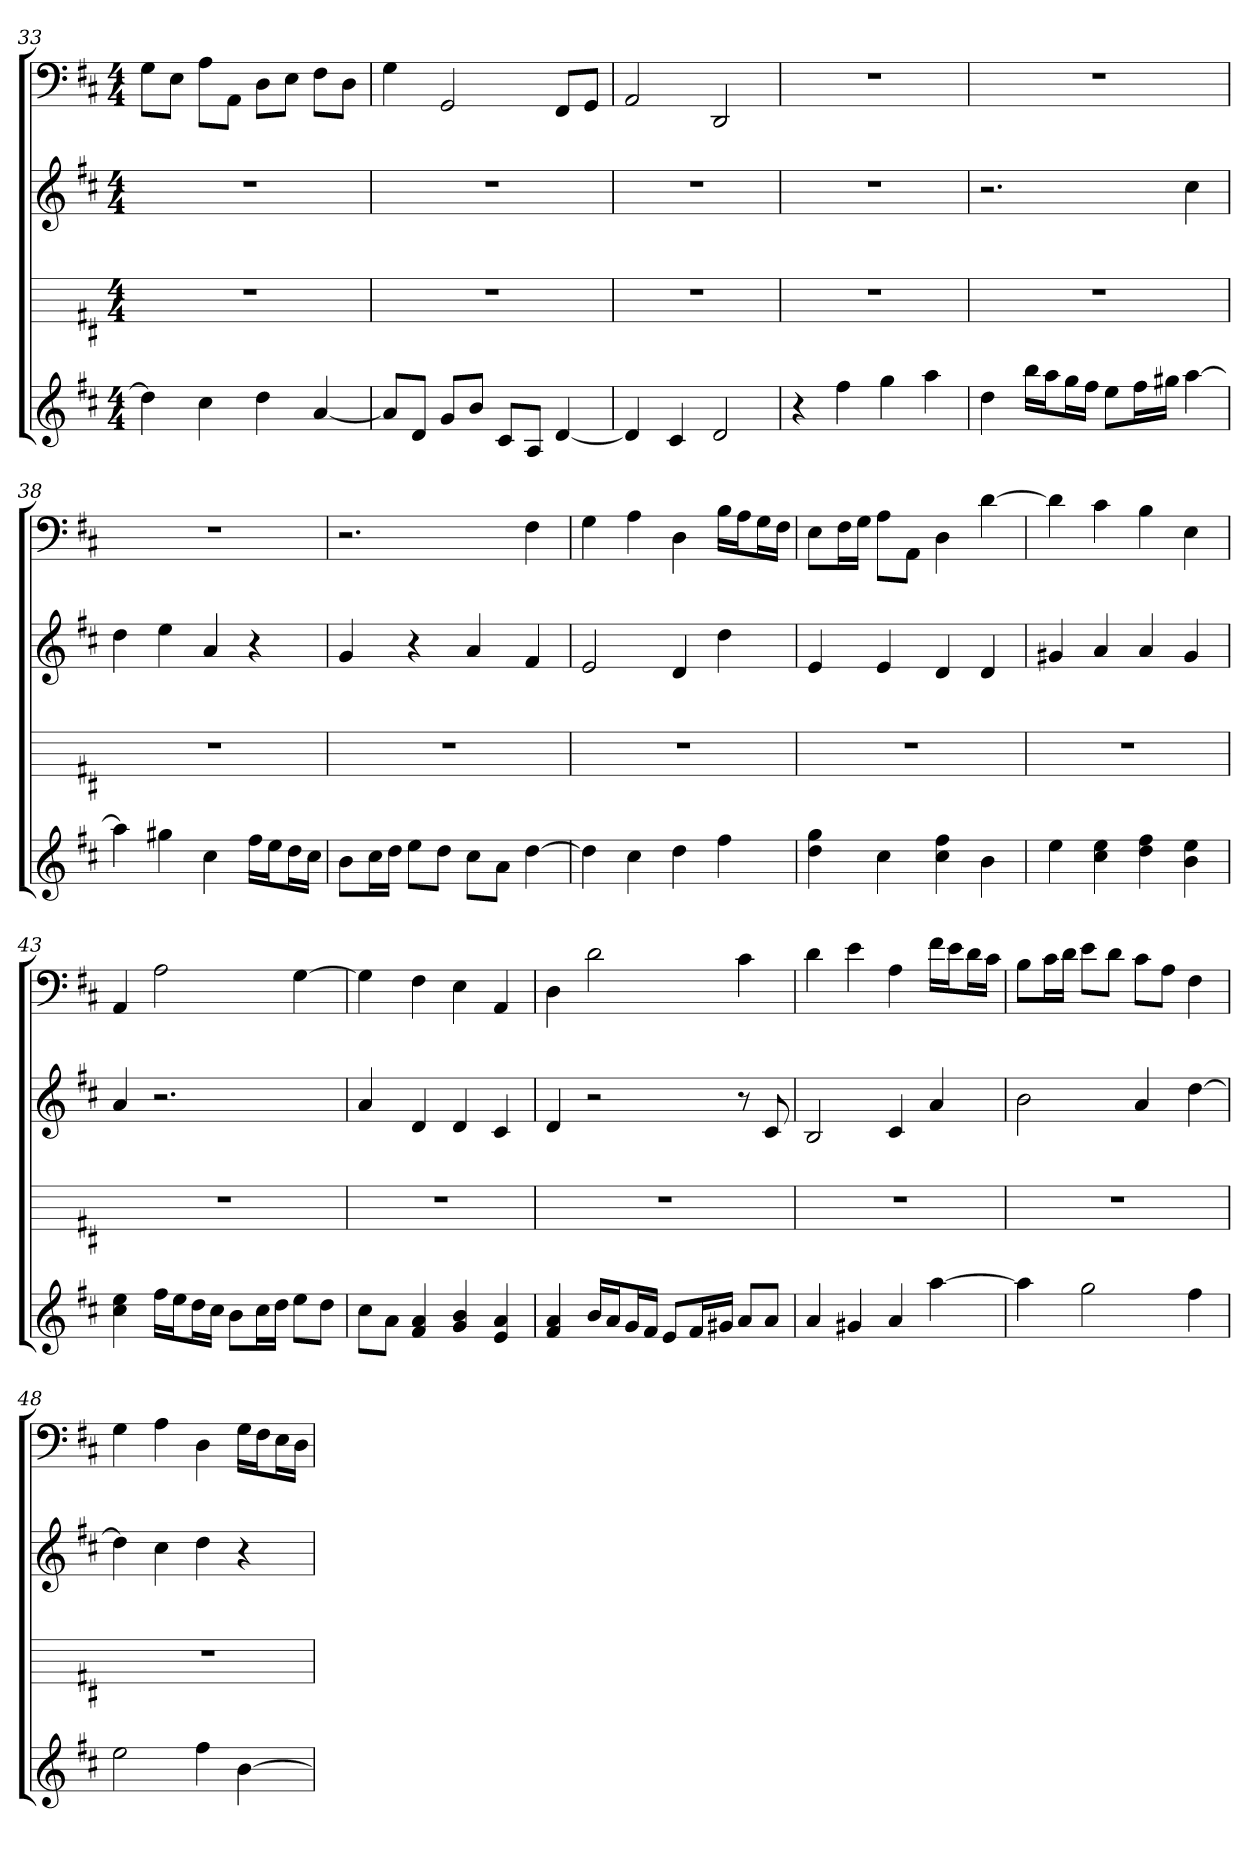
**kern	**kern	**kern	**kern
*part4	*part3	*part2	*part1
*staff4	*staff3	*staff2	*staff1
*k[f#c#]	*k[f#c#]	*k[f#c#]	*k[f#c#]
*D:	*D:	*D:	*D:
*M4/4	*M4/4	*M4/4	*M4/4
=33	=33	=33	=33
4dd]	1r	1r	8GL
.	.	.	8EJ
4cc#	.	.	8AL
.	.	.	8AAJ
4dd	.	.	8DL
.	.	.	8EJ
[4a	.	.	8F#L
.	.	.	8DJ
=34	=34	=34	=34
8aL]	1r	1r	4G
8dJ	.	.	.
8gL	.	.	2GG
8bJ	.	.	.
8c#L	.	.	.
8AJ	.	.	.
[4d	.	.	8FF#L
.	.	.	8GGJ
=35	=35	=35	=35
4d]	1r	1r	2AA
4c#	.	.	.
2d	.	.	2DD
=36	=36	=36	=36
4r	1r	1r	1r
4ff#	.	.	.
4gg	.	.	.
4aa	.	.	.
=37	=37	=37	=37
4dd	1r	2.r	1r
16bbLL	.	.	.
16aaJ	.	.	.
16ggL	.	.	.
16ff#JJ	.	.	.
8eeL	.	.	.
16ff#L	.	.	.
16gg#XJJ	.	.	.
[4aa	.	4cc#	.
=38	=38	=38	=38
4aa]	1r	4dd	1r
4gg#X	.	4ee	.
4cc#	.	4a	.
16ff#LL	.	4r	.
16eeJ	.	.	.
16ddL	.	.	.
16cc#JJ	.	.	.
=39	=39	=39	=39
8bL	1r	4g	2.r
16cc#L	.	.	.
16ddJJ	.	.	.
8eeL	.	4r	.
8ddJ	.	.	.
8cc#L	.	4a	.
8aJ	.	.	.
[4dd	.	4f#	4F#
=40	=40	=40	=40
4dd]	1r	2e	4G
4cc#	.	.	4A
4dd	.	4d	4D
4ff#	.	4dd	16BLL
.	.	.	16AJ
.	.	.	16GL
.	.	.	16F#JJ
=41	=41	=41	=41
4dd 4gg	1r	4e	8EL
.	.	.	16F#L
.	.	.	16GJJ
4cc#	.	4e	8AL
.	.	.	8AAJ
4cc# 4ff#	.	4d	4D
4b	.	4d	[4d
=42	=42	=42	=42
4ee	1r	4g#X	4d]
4cc# 4ee	.	4a	4c#
4dd 4ff#	.	4a	4B
4b 4ee	.	4g#	4E
=43	=43	=43	=43
4cc# 4ee	1r	4a	4AA
16ff#LL	.	2.r	2A
16eeJ	.	.	.
16ddL	.	.	.
16cc#JJ	.	.	.
8bL	.	.	.
16cc#L	.	.	.
16ddJJ	.	.	.
8eeL	.	.	[4G
8ddJ	.	.	.
=44	=44	=44	=44
8cc#L	1r	4a	4G]
8aJ	.	.	.
4f# 4a	.	4d	4F#
4g 4b	.	4d	4E
4e 4a	.	4c#	4AA
=45	=45	=45	=45
4f# 4a	1r	4d	4D
16bLL	.	2r	2d
16aJ	.	.	.
16gL	.	.	.
16f#JJ	.	.	.
8eL	.	.	.
16f#L	.	.	.
16g#XJJ	.	.	.
8aL	.	8r	4c#
8aJ	.	8c#	.
=46	=46	=46	=46
4a	1r	2B	4d
4g#X	.	.	4e
4a	.	4c#	4A
[4aa	.	4a	16f#LL
.	.	.	16eJ
.	.	.	16dL
.	.	.	16c#JJ
=47	=47	=47	=47
4aa]	1r	2b	8BL
.	.	.	16c#L
.	.	.	16dJJ
2gg	.	.	8eL
.	.	.	8dJ
.	.	4a	8c#L
.	.	.	8AJ
4ff#	.	[4dd	4F#
=48	=48	=48	=48
2ee	1r	4dd]	4G
.	.	4cc#	4A
4ff#	.	4dd	4D
[4b	.	4r	16GLL
.	.	.	16F#J
.	.	.	16EL
.	.	.	16DJJ
=	=	=	=
*-	*-	*-	*-
